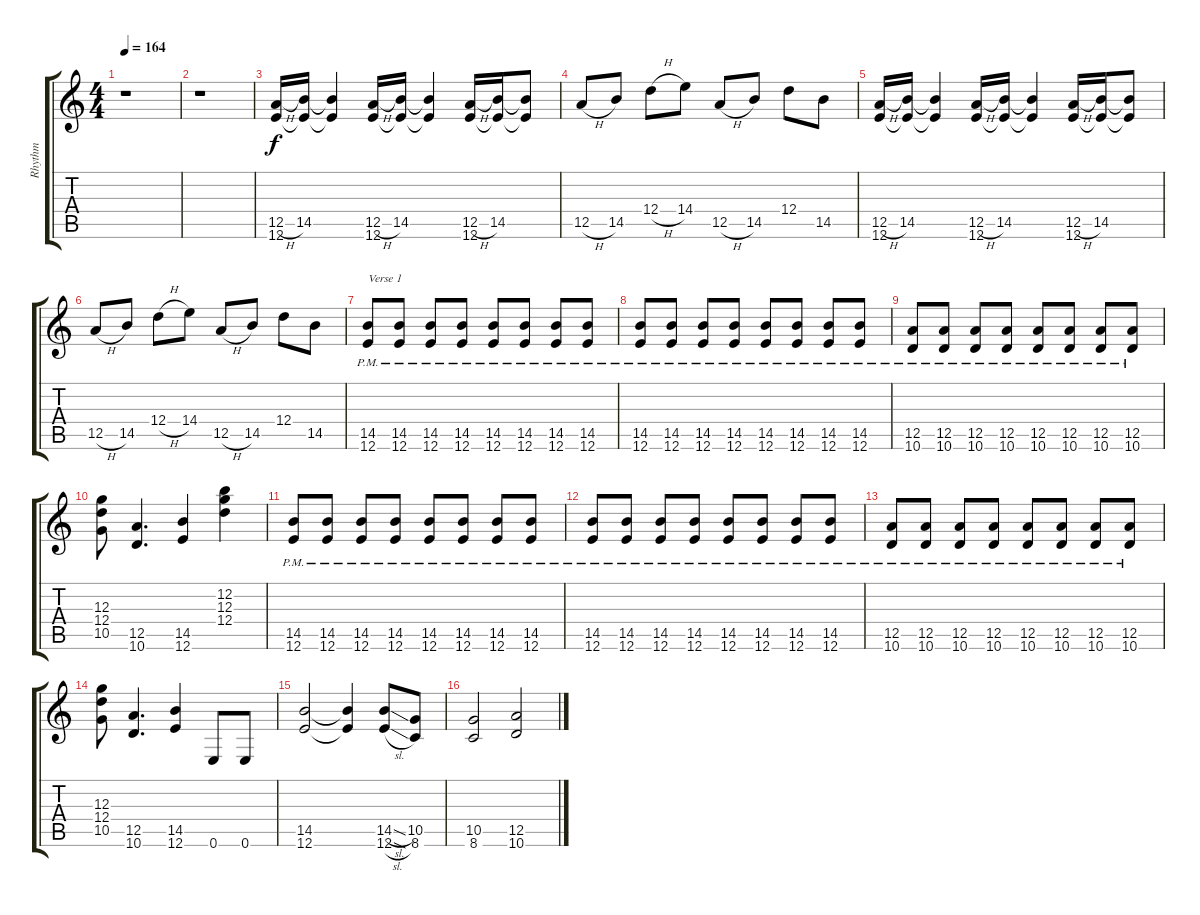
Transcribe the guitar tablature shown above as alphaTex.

\track ("Rhythm" "Rhythm") {instrument distortionguitar}
\staff {score tabs}
\tuning (E4 B3 G3 D3 A2 E2) {hide}
\ts (4 4)
\tempo 164
\clef g2
\ks c
r.1{dy f} |
r.1 |
(12.5{h} 12.6).16 (14.5 12.6{t}).16 (14.5{t} 12.6{t}).4 (12.5{h} 12.6).16 (14.5 12.6{t}).16 (14.5{t} 12.6{t}).4 (12.5{h} 12.6).16 (14.5 12.6{t}).16 (14.5{t} 12.6{t}).8 |
12.5{h}.8 14.5.8 12.4{h}.8 14.4.8 12.5{h}.8 14.5.8 12.4.8 14.5.8 |
(12.5{h} 12.6).16 (14.5 12.6{t}).16 (14.5{t} 12.6{t}).4 (12.5{h} 12.6).16 (14.5 12.6{t}).16 (14.5{t} 12.6{t}).4 (12.5{h} 12.6).16 (14.5 12.6{t}).16 (14.5{t} 12.6{t}).8 |
12.5{h}.8 14.5.8 12.4{h}.8 14.4.8 12.5{h}.8 14.5.8 12.4.8 14.5.8 |
(14.5{pm} 12.6).8{txt "Verse 1"} (14.5{pm} 12.6).8 (14.5{pm} 12.6).8 (14.5{pm} 12.6).8 (14.5{pm} 12.6).8 (14.5{pm} 12.6).8 (14.5{pm} 12.6).8 (14.5{pm} 12.6).8 |
(14.5{pm} 12.6).8 (14.5{pm} 12.6).8 (14.5{pm} 12.6).8 (14.5{pm} 12.6).8 (14.5{pm} 12.6).8 (14.5{pm} 12.6).8 (14.5{pm} 12.6).8 (14.5{pm} 12.6).8 |
(12.5{pm} 10.6).8 (12.5{pm} 10.6).8 (12.5{pm} 10.6).8 (12.5{pm} 10.6).8 (12.5{pm} 10.6).8 (12.5{pm} 10.6).8 (12.5{pm} 10.6).8 (12.5{pm} 10.6).8 |
(12.3 12.4 10.5).8 (12.5 10.6).4{d} (14.5 12.6).4 (12.2 12.3 12.4).4 |
(14.5{pm} 12.6).8 (14.5{pm} 12.6).8 (14.5{pm} 12.6).8 (14.5{pm} 12.6).8 (14.5{pm} 12.6).8 (14.5{pm} 12.6).8 (14.5{pm} 12.6).8 (14.5{pm} 12.6).8 |
(14.5{pm} 12.6).8 (14.5{pm} 12.6).8 (14.5{pm} 12.6).8 (14.5{pm} 12.6).8 (14.5{pm} 12.6).8 (14.5{pm} 12.6).8 (14.5{pm} 12.6).8 (14.5{pm} 12.6).8 |
(12.5{pm} 10.6).8 (12.5{pm} 10.6).8 (12.5{pm} 10.6).8 (12.5{pm} 10.6).8 (12.5{pm} 10.6).8 (12.5{pm} 10.6).8 (12.5{pm} 10.6).8 (12.5{pm} 10.6).8 |
(12.3 12.4 10.5).8 (12.5 10.6).4{d} (14.5 12.6).4 0.6.8 0.6.8 |
(14.5 12.6).2 (14.5{t} 12.6{t}).4 (14.5{sl} 12.6{sl}).8 (10.5 8.6).8 |
(10.5 8.6).2 (12.5 10.6).2
